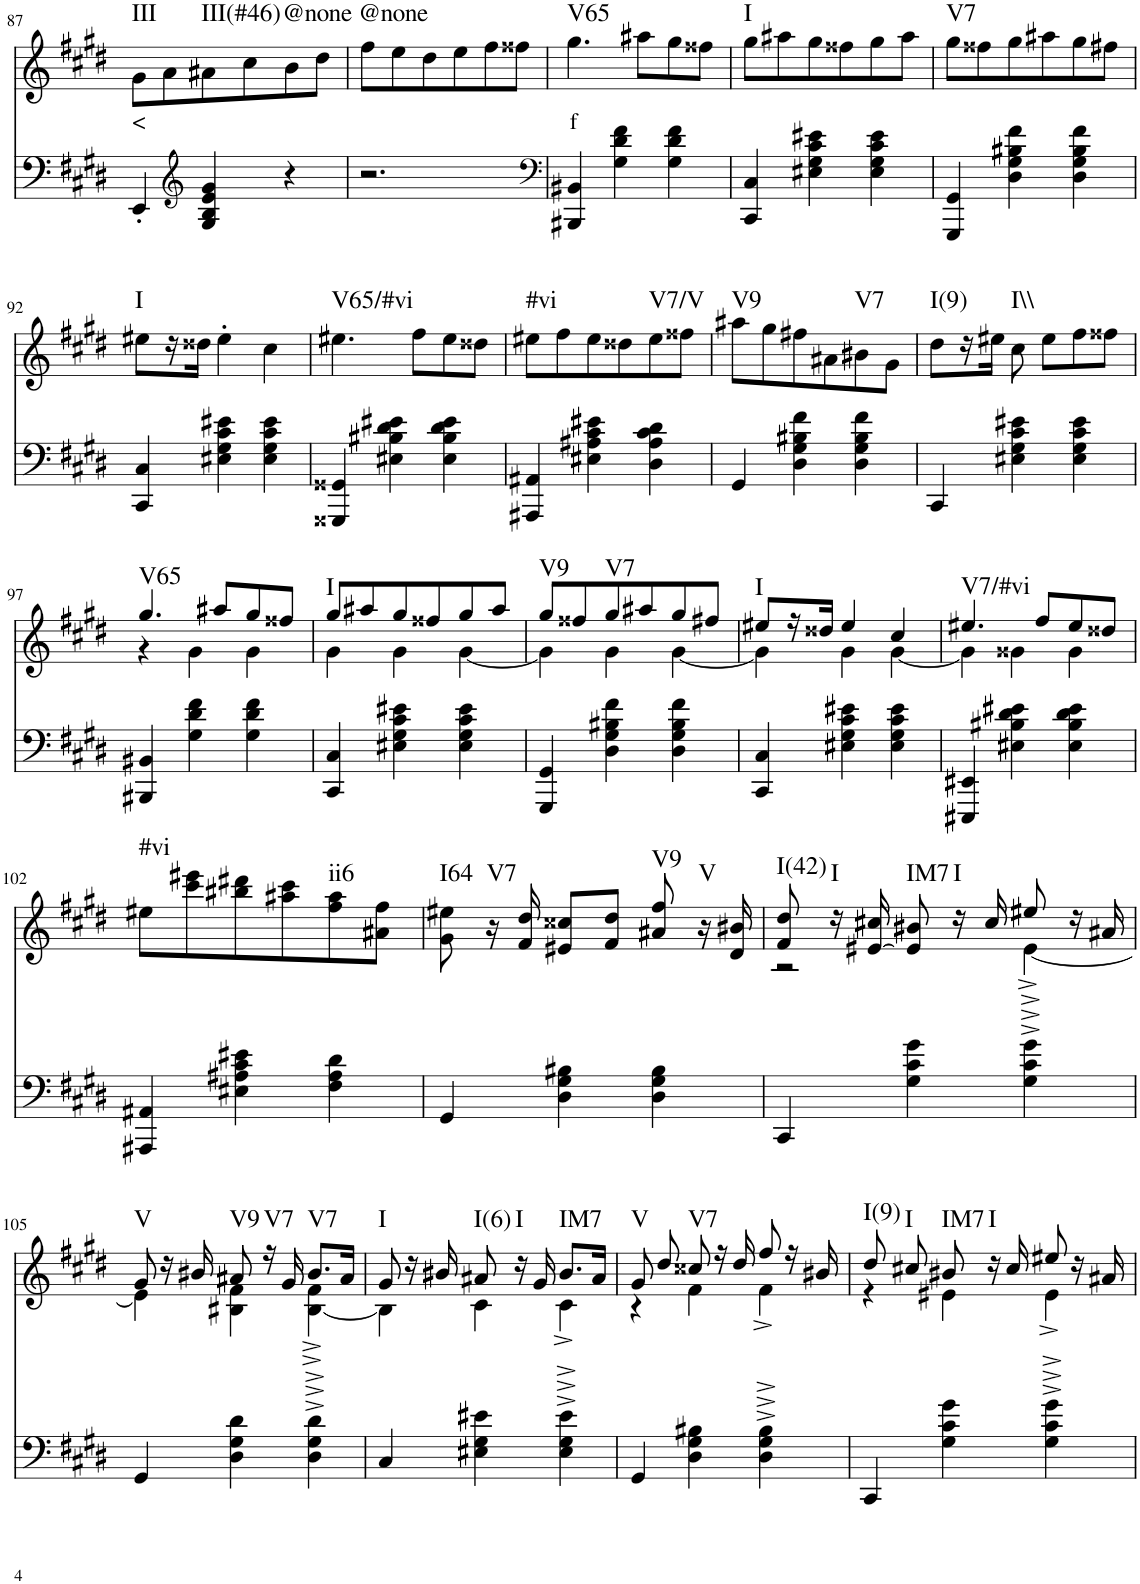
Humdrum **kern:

**kern	**kern	**text	**harte
*part2	*part1	*part1	*part1
*staff2	*staff1	*staff1	*
*I"Piano	*I"Piano	*	*
*I'Pno	*I'Pno	*	*
!!LO:PB:g=z
*clefF4	*clefG2	*	*
*k[f#c#g#d#]	*k[f#c#g#d#]	*	*
*c#:	*c#:	*	*
*M3/4	*M3/4	*	*
=87	=87	=87	=87
!	!	!LO:LY:b	!LO:H:kt=III
4EE'/	8g#\L	<	N
.	8a\	.	.
*clefG2	*	*	*
!	!	!	!LO:H:kt=III(#46)
4G#/ 4B/ 4e/ 4g#/	8a#X\	.	N
.	8cc#\	.	.
!	!	!	!LO:H:kt=@none
4r	8b\	.	N
.	8dd#\J	.	.
=88	=88	=88	=88
!	!	!	!LO:H:kt=@none
2.r	8ff#\L	.	N
.	8ee\	.	.
.	8dd#\	.	.
.	8ee\	.	.
.	8ff#\	.	.
.	8ff##X\J	.	.
=89	=89	=89	=89
*clefF4	*	*	*
!	!	!LO:LY:b	!LO:H:kt=V65
4BBB#X/ 4BB#X/	4.gg#\	f	N
4G#\ 4d#\ 4f#\	.	.	.
.	8aa#X\L	.	.
4G#\ 4d#\ 4f#\	8gg#\	.	.
.	8ff##X\J	.	.
=90	=90	=90	=90
!	!	!	!LO:H:kt=I
4CC#/ 4C#/	8gg#\L	.	N
.	8aa#X\	.	.
4E#X\ 4G#\ 4c#\ 4e#X\	8gg#\	.	.
.	8ff##X\	.	.
4E#\ 4G#\ 4c#\ 4e#\	8gg#\	.	.
.	8aa#\J	.	.
=91	=91	=91	=91
!	!	!	!LO:H:kt=V7
4GGG#/ 4GG#/	8gg#\L	.	N
.	8ff##X\	.	.
4D#\ 4G#\ 4B#X\ 4f#\	8gg#\	.	.
.	8aa#X\	.	.
4D#\ 4G#\ 4B#\ 4f#\	8gg#\	.	.
.	8ff#X\J	.	.
!!LO:LB:g=z
=92	=92	=92	=92
!	!	!	!LO:H:kt=I
4CC#/ 4C#/	8ee#X\L	.	N
.	16r	.	.
.	16dd##X\JJ	.	.
4E#X\ 4G#\ 4c#\ 4e#X\	4ee#'\	.	.
4E#\ 4G#\ 4c#\ 4e#\	4cc#\	.	.
=93	=93	=93	=93
!	!	!	!LO:H:kt=V65/#vi
4GGG##X/ 4GG##X/	4.ee#X\	.	N
4E#X\ 4B#X\ 4d#\ 4e#X\	.	.	.
.	8ff#\L	.	.
4E#\ 4B#\ 4d#\ 4e#\	8ee#\	.	.
.	8dd##X\J	.	.
=94	=94	=94	=94
!	!	!	!LO:H:kt=#vi
4AAA#X/ 4AA#X/	8ee#X\L	.	N
.	8ff#\	.	.
4E#X\ 4A#X\ 4c#\ 4e#X\	8ee#\	.	.
.	8dd##X\	.	.
!	!	!	!LO:H:kt=V7/V
4D#\ 4A#\ 4c#\ 4d#\	8ee#\	.	N
.	8ff##X\J	.	.
=95	=95	=95	=95
!	!	!	!LO:H:kt=V9
4GG#/	8aa#X\L	.	N
.	8gg#\	.	.
4D#\ 4G#\ 4B#X\ 4f#\	8ff#X\	.	.
.	8a#X\	.	.
!	!	!	!LO:H:kt=V7
4D#\ 4G#\ 4B#\ 4f#\	8b#X\	.	N
.	8g#\J	.	.
=96	=96	=96	=96
!	!	!	!LO:H:kt=I(9)
4CC#/	8dd#\L	.	N
.	16r	.	.
.	16ee#X\JJ	.	.
!	!	!	!LO:H:kt=I\\
4E#X\ 4G#\ 4c#\ 4e#X\	8cc#\	.	N
.	8ee#\L	.	.
4E#\ 4G#\ 4c#\ 4e#\	8ff#\	.	.
.	8ff##X\J	.	.
!!LO:LB:g=z
=97	=97	=97	=97
*	*^	*	*
!	!	!	!	!LO:H:kt=V65
4BBB#X/ 4BB#X/	4.gg#/	4r	.	N
4G#\ 4d#\ 4f#\	.	4g#\	.	.
.	8aa#X/L	.	.	.
4G#\ 4d#\ 4f#\	8gg#/	4g#\	.	.
.	8ff##X/J	.	.	.
=98	=98	=98	=98	=98
!	!	!	!	!LO:H:kt=I
4CC#/ 4C#/	8gg#/L	4g#\	.	N
.	8aa#X/	.	.	.
4E#X\ 4G#\ 4c#\ 4e#X\	8gg#/	4g#\	.	.
.	8ff##X/	.	.	.
4E#\ 4G#\ 4c#\ 4e#\	8gg#/	[4g#\	.	.
.	8aa#/J	.	.	.
=99	=99	=99	=99	=99
!	!	!	!	!LO:H:kt=V9
4GGG#/ 4GG#/	8gg#/L	4g#\]	.	N
.	8ff##X/	.	.	.
!	!	!	!	!LO:H:kt=V7
4D#\ 4G#\ 4B#X\ 4f#\	8gg#/	4g#\	.	N
.	8aa#X/	.	.	.
4D#\ 4G#\ 4B#\ 4f#\	8gg#/	[4g#\	.	.
.	8ff#X/J	.	.	.
=100	=100	=100	=100	=100
!	!	!	!	!LO:H:kt=I
4CC#/ 4C#/	8ee#X/L	4g#\]	.	N
.	16r	.	.	.
.	16dd##X/JJ	.	.	.
4E#X\ 4G#\ 4c#\ 4e#X\	4ee#/	4g#\	.	.
4E#\ 4G#\ 4c#\ 4e#\	4cc#/	[4g#\	.	.
=101	=101	=101	=101	=101
!	!	!	!	!LO:H:kt=V7/#vi
4EEE#X/ 4EE#X/	4.ee#X/	4g#\]	.	N
4E#X\ 4B#X\ 4d#\ 4e#X\	.	4g##X\	.	.
.	8ff#/L	.	.	.
4E#\ 4B#\ 4d#\ 4e#\	8ee#/	4g##\	.	.
.	8dd##X/J	.	.	.
*	*v	*v	*	*
!!LO:LB:g=z
=102	=102	=102	=102
!	!	!	!LO:H:kt=#vi
4AAA#X/ 4AA#X/	8ee#X\L	.	N
.	8ccc#\ 8eee#X\	.	.
4E#X\ 4A#X\ 4c#\ 4e#X\	8bb#X\ 8ddd#X\	.	.
.	8aa#X\ 8ccc#\	.	.
!	!	!	!LO:H:kt=ii6
4F#\ 4A#\ 4d#\	8ff#\ 8aa#\	.	N
.	8a#X\ 8ff#\J	.	.
=103	=103	=103	=103
!	!	!	!LO:H:kt=I64
4GG#/	8g#\ 8ee#X\	.	N
!	!	!	!LO:H:kt=V7
.	16r	.	N
.	16f#/ 16dd#/	.	.
4D#\ 4G#\ 4B#X\	8e#X/ 8cc##X/L	.	.
.	8f#/ 8dd#/J	.	.
!	!	!	!LO:H:kt=V9
4D#\ 4G#\ 4B#\	8a#X/ 8ff#/	.	N
!	!	!	!LO:H:kt=V
.	16r	.	N
.	16d#/ 16b#X/	.	.
=104	=104	=104	=104
*	*^	*	*
!	!	!	!	!LO:H:kt=I(42)
4CC#/	8f#/ 8dd#/	2r	.	N
!	!	!	!	!LO:H:kt=I
.	16r	.	.	N
.	[16e#X/ 16cc#X/	.	.	.
!	!	!	!	!LO:H:kt=IM7
4G#\ 4c#\ 4g#\	8e#/] 8b#X/	.	.	N
!	!	!	!	!LO:H:kt=I
.	16r	.	.	N
.	16cc#/	.	.	.
4G#\^ 4c#\^ 4g#\^	8ee#X/	[4e#^\	.	.
.	16r	.	.	.
.	16a#X/	.	.	.
!!LO:LB:g=z	!!
=105	=105	=105	=105	=105
!	!	!	!	!LO:H:kt=V
4GG#/	8g#/	4e#\]	.	N
.	16r	.	.	.
.	16b#X/	.	.	.
!	!	!	!	!LO:H:kt=V9
4D#\ 4G#\ 4d#\	8a#X/	4B#X\ 4f#\	.	N
!	!	!	!	!LO:H:kt=V7
.	16r	.	.	N
.	16g#/	.	.	.
!	!	!	!	!LO:H:kt=V7
4D#\^ 4G#\^ 4d#\^	8.b#/L	[4B#\^ 4f#\^	.	N
.	16a#/Jk	.	.	.
=106	=106	=106	=106	=106
!	!	!	!	!LO:H:kt=I
4C#/	8g#/	4B#\]	.	N
.	16r	.	.	.
.	16b#X/	.	.	.
!	!	!	!	!LO:H:kt=I(6)
4E#X\ 4G#\ 4e#X\	8a#X/	4c#\	.	N
!	!	!	!	!LO:H:kt=I
.	16r	.	.	N
.	16g#/	.	.	.
!	!	!	!	!LO:H:kt=IM7
4E#\^ 4G#\^ 4e#\^	8.b#/L	4c#^\	.	N
.	16a#/Jk	.	.	.
=107	=107	=107	=107	=107
!	!	!	!	!LO:H:kt=V
4GG#/	8g#/	4r	.	N
.	8dd#/	.	.	.
!	!	!	!	!LO:H:kt=V7
4D#\ 4G#\ 4B#X\	8cc##X/	4f#\	.	N
.	16r	.	.	.
.	16dd#/	.	.	.
4D#\^ 4G#\^ 4B#\^	8ff#/	4f#^\	.	.
.	16r	.	.	.
.	16b#X/	.	.	.
=108	=108	=108	=108	=108
!	!	!	!	!LO:H:kt=I(9)
4CC#/	8dd#/	4r	.	N
!	!	!	!	!LO:H:kt=I
.	8cc#X/	.	.	N
!	!	!	!	!LO:H:kt=IM7
4G#\ 4c#\ 4g#\	8b#X/	4e#X\	.	N
!	!	!	!	!LO:H:kt=I
.	16r	.	.	N
.	16cc#/	.	.	.
4G#\^ 4c#\^ 4g#\^	8ee#X/	4e#^\	.	.
.	16r	.	.	.
.	16a#X/	.	.	.
*	*v	*v	*	*
=	=	=	=
*-	*-	*-	*-
